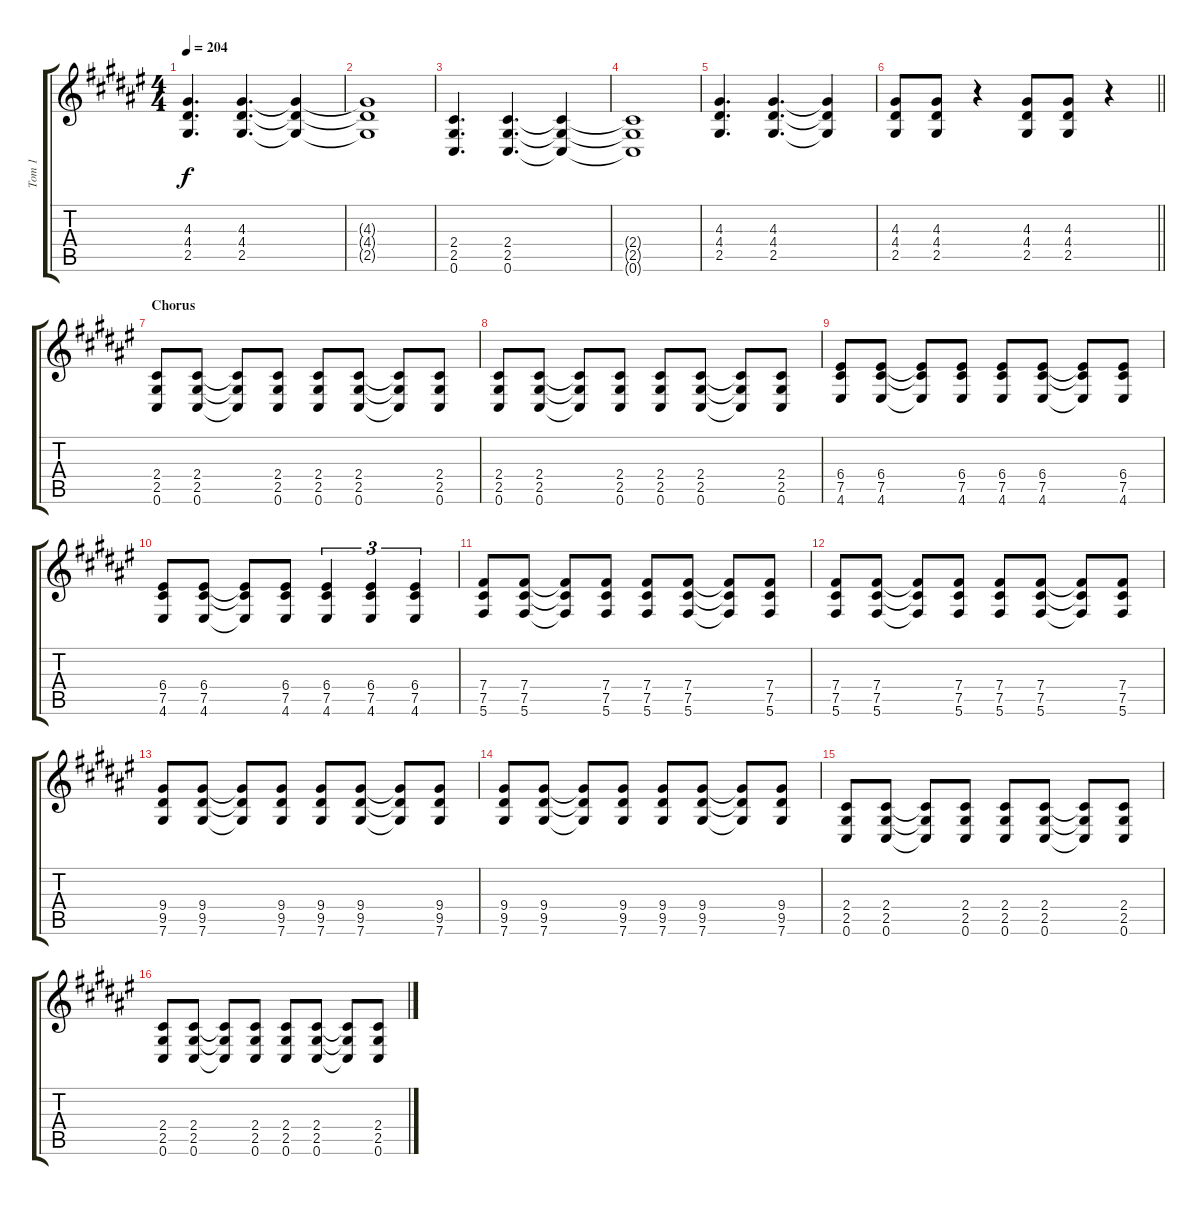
\track ("Tom 1" "Tom 1") {instrument overdrivenguitar}
\staff {score tabs}
\tuning (Db4 Ab3 E3 B2 Gb2 Db2) {hide}
\ts (4 4)
\tempo 204
\clef g2
\ks f#
(4.3 4.4 2.5).4{d dy f} (4.3 4.4 2.5).4{d} (4.3{t} 4.4{t} 2.5{t}).4 |
(4.3{t} 4.4{t} 2.5{t}).1 |
(2.4 2.5 0.6).4{d volume 13} (2.4 2.5 0.6).4{d} (2.4{t} 2.5{t} 0.6{t}).4 |
(2.4{t} 2.5{t} 0.6{t}).1 |
(4.3 4.4 2.5).4{d} (4.3 4.4 2.5).4{d} (4.3{t} 4.4{t} 2.5{t}).4 |
\barLineRight lightlight
(4.3 4.4 2.5).8 (4.3 4.4 2.5).8 r.4 (4.3 4.4 2.5).8 (4.3 4.4 2.5).8 r.4 |
\section ("" "Chorus")
(2.4 2.5 0.6).8 (2.4 2.5 0.6).8 (2.4{t} 2.5{t} 0.6{t}).8 (2.4 2.5 0.6).8 (2.4 2.5 0.6).8 (2.4 2.5 0.6).8 (2.4{t} 2.5{t} 0.6{t}).8 (2.4 2.5 0.6).8 |
(2.4 2.5 0.6).8 (2.4 2.5 0.6).8 (2.4{t} 2.5{t} 0.6{t}).8 (2.4 2.5 0.6).8 (2.4 2.5 0.6).8 (2.4 2.5 0.6).8 (2.4{t} 2.5{t} 0.6{t}).8 (2.4 2.5 0.6).8 |
(6.4 7.5 4.6).8 (6.4 7.5 4.6).8 (6.4{t} 7.5{t} 4.6{t}).8 (6.4 7.5 4.6).8 (6.4 7.5 4.6).8 (6.4 7.5 4.6).8 (6.4{t} 7.5{t} 4.6{t}).8 (6.4 7.5 4.6).8 |
(6.4 7.5 4.6).8 (6.4 7.5 4.6).8 (6.4{t} 7.5{t} 4.6{t}).8 (6.4 7.5 4.6).8 (6.4 7.5 4.6).4{tu (3 2)} (6.4 7.5 4.6).4{tu (3 2)} (6.4 7.5 4.6).4{tu (3 2)} |
(7.4 7.5 5.6).8 (7.4 7.5 5.6).8 (7.4{t} 7.5{t} 5.6{t}).8 (7.4 7.5 5.6).8 (7.4 7.5 5.6).8 (7.4 7.5 5.6).8 (7.4{t} 7.5{t} 5.6{t}).8 (7.4 7.5 5.6).8 |
(7.4 7.5 5.6).8 (7.4 7.5 5.6).8 (7.4{t} 7.5{t} 5.6{t}).8 (7.4 7.5 5.6).8 (7.4 7.5 5.6).8 (7.4 7.5 5.6).8 (7.4{t} 7.5{t} 5.6{t}).8 (7.4 7.5 5.6).8 |
(9.4 9.5 7.6).8 (9.4 9.5 7.6).8 (9.4{t} 9.5{t} 7.6{t}).8 (9.4 9.5 7.6).8 (9.4 9.5 7.6).8 (9.4 9.5 7.6).8 (9.4{t} 9.5{t} 7.6{t}).8 (9.4 9.5 7.6).8 |
(9.4 9.5 7.6).8 (9.4 9.5 7.6).8 (9.4{t} 9.5{t} 7.6{t}).8 (9.4 9.5 7.6).8 (9.4 9.5 7.6).8 (9.4 9.5 7.6).8 (9.4{t} 9.5{t} 7.6{t}).8 (9.4 9.5 7.6).8 |
(2.4 2.5 0.6).8 (2.4 2.5 0.6).8 (2.4{t} 2.5{t} 0.6{t}).8 (2.4 2.5 0.6).8 (2.4 2.5 0.6).8 (2.4 2.5 0.6).8 (2.4{t} 2.5{t} 0.6{t}).8 (2.4 2.5 0.6).8 |
(2.4 2.5 0.6).8 (2.4 2.5 0.6).8 (2.4{t} 2.5{t} 0.6{t}).8 (2.4 2.5 0.6).8 (2.4 2.5 0.6).8 (2.4 2.5 0.6).8 (2.4{t} 2.5{t} 0.6{t}).8 (2.4 2.5 0.6).8
